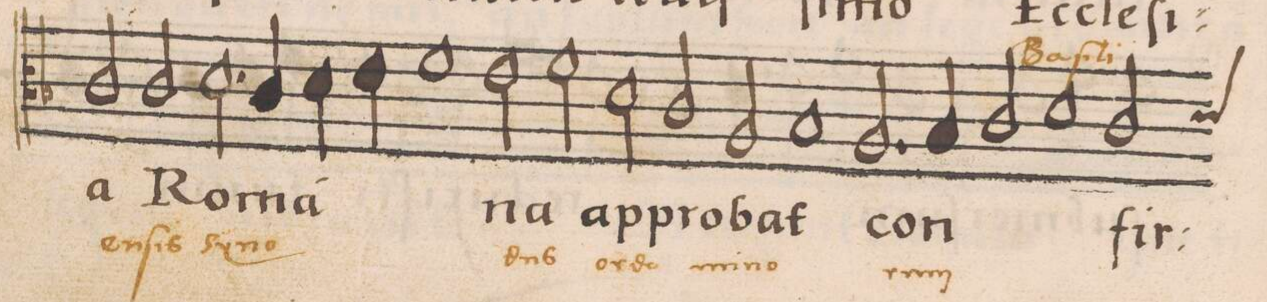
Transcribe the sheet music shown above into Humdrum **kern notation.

**kern	**text	**text
*I"CANTVS	*	*
*clefC3	*	*
*k[b-]	*	*
*met(C)	*	*
*M2/1	*	*
2c/	-a	-en-
2c/	Ro-	-ſis
2.d\	-ma-	Sy-
4c/	.	-no-
=118-	=118-	=118-
4d\	.	.
4e\	.	.
1f	.	.
2e\	-na	.
=119-	=119-	=119-
2f\	.	-dus
2d\	ap-	or-
2c/	-pro-	-do
2A/	-bat	mi-
=120-	=120-	=120-
1B-	.	-no-
2.A/	con-	-rum
4B-/	.	.
=121-	=121-	=121-
2c/	.	.
1d	.	.
*custos:d	*	*
2c/	-fir-	.
=122-	=122-	=122-
*-	*-	*-
